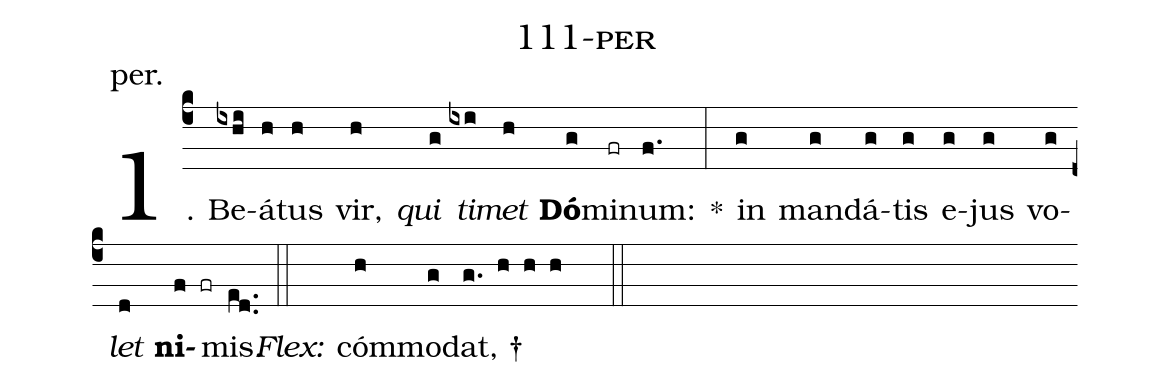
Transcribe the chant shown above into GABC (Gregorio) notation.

name: 111-per;
annotation: per.;
%%
(c4)1. Be(ixhi)á(h)tus(h) vir,(h) <i>qui</i>(g) <i>ti</i>(ixi)<i>met</i>(h) <b>Dó</b>(g)mi(fr)num:(f.) *(:) in(g) man(g)dá(g)tis(g) e(g)jus(g) vo(g)<i>let</i>(d) <b>ni</b>(f fr)mis.(ed..) (::)
<i>Flex:</i>()  cóm(h)mo(g)dat, †(g. h h h  ::)
